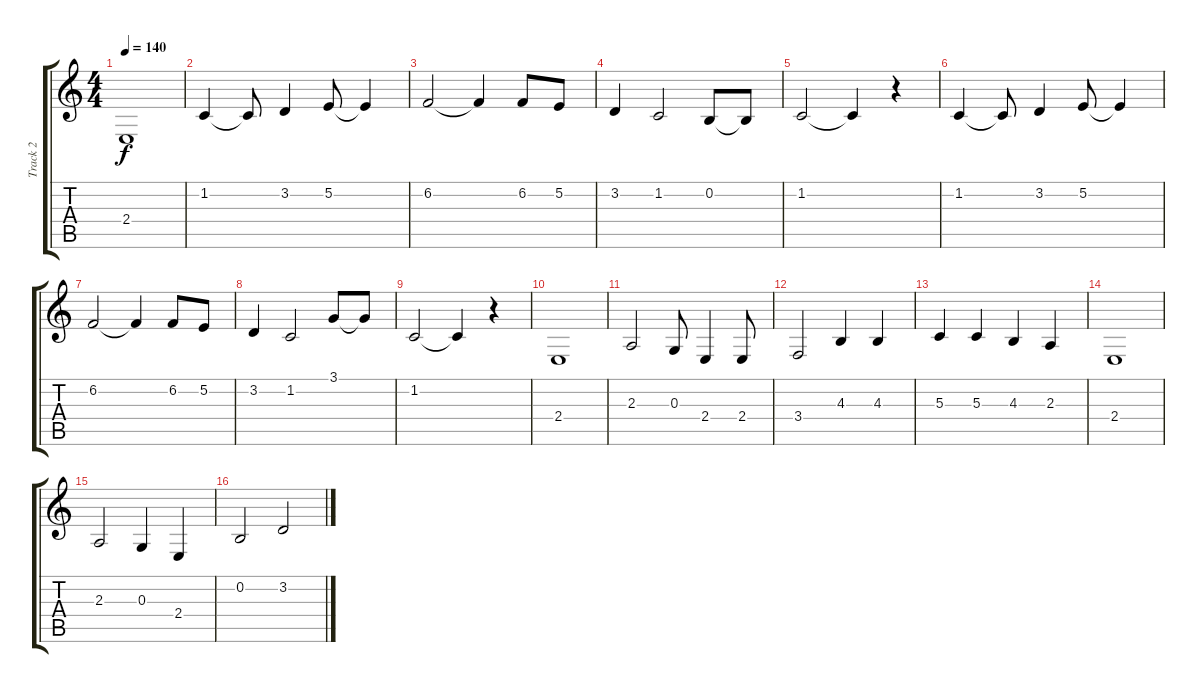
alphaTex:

\track ("Track 2" "Track 2") {instrument clarinet}
\staff {score tabs}
\tuning (E4 B3 G3 D3 A2 E2) {hide}
\ts (4 4)
\tempo 140
\clef g2
\ks c
2.4.1{dy f} |
1.2.4 1.2{t}.8 3.2.4 5.2.8 5.2{t}.4 |
6.2.2 6.2{t}.4 6.2.8 5.2.8 |
3.2.4 1.2.2 0.2.8 0.2{t}.8 |
1.2.2 1.2{t}.4 r.4 |
1.2.4 1.2{t}.8 3.2.4 5.2.8 5.2{t}.4 |
6.2.2 6.2{t}.4 6.2.8 5.2.8 |
3.2.4 1.2.2 3.1.8 3.1{t}.8 |
1.2.2 1.2{t}.4 r.4 |
2.4.1 |
2.3.2 0.3.8 2.4.4 2.4.8 |
3.4.2 4.3.4 4.3.4 |
5.3.4 5.3.4 4.3.4 2.3.4 |
2.4.1 |
2.3.2 0.3.4 2.4.4 |
0.2.2 3.2.2
